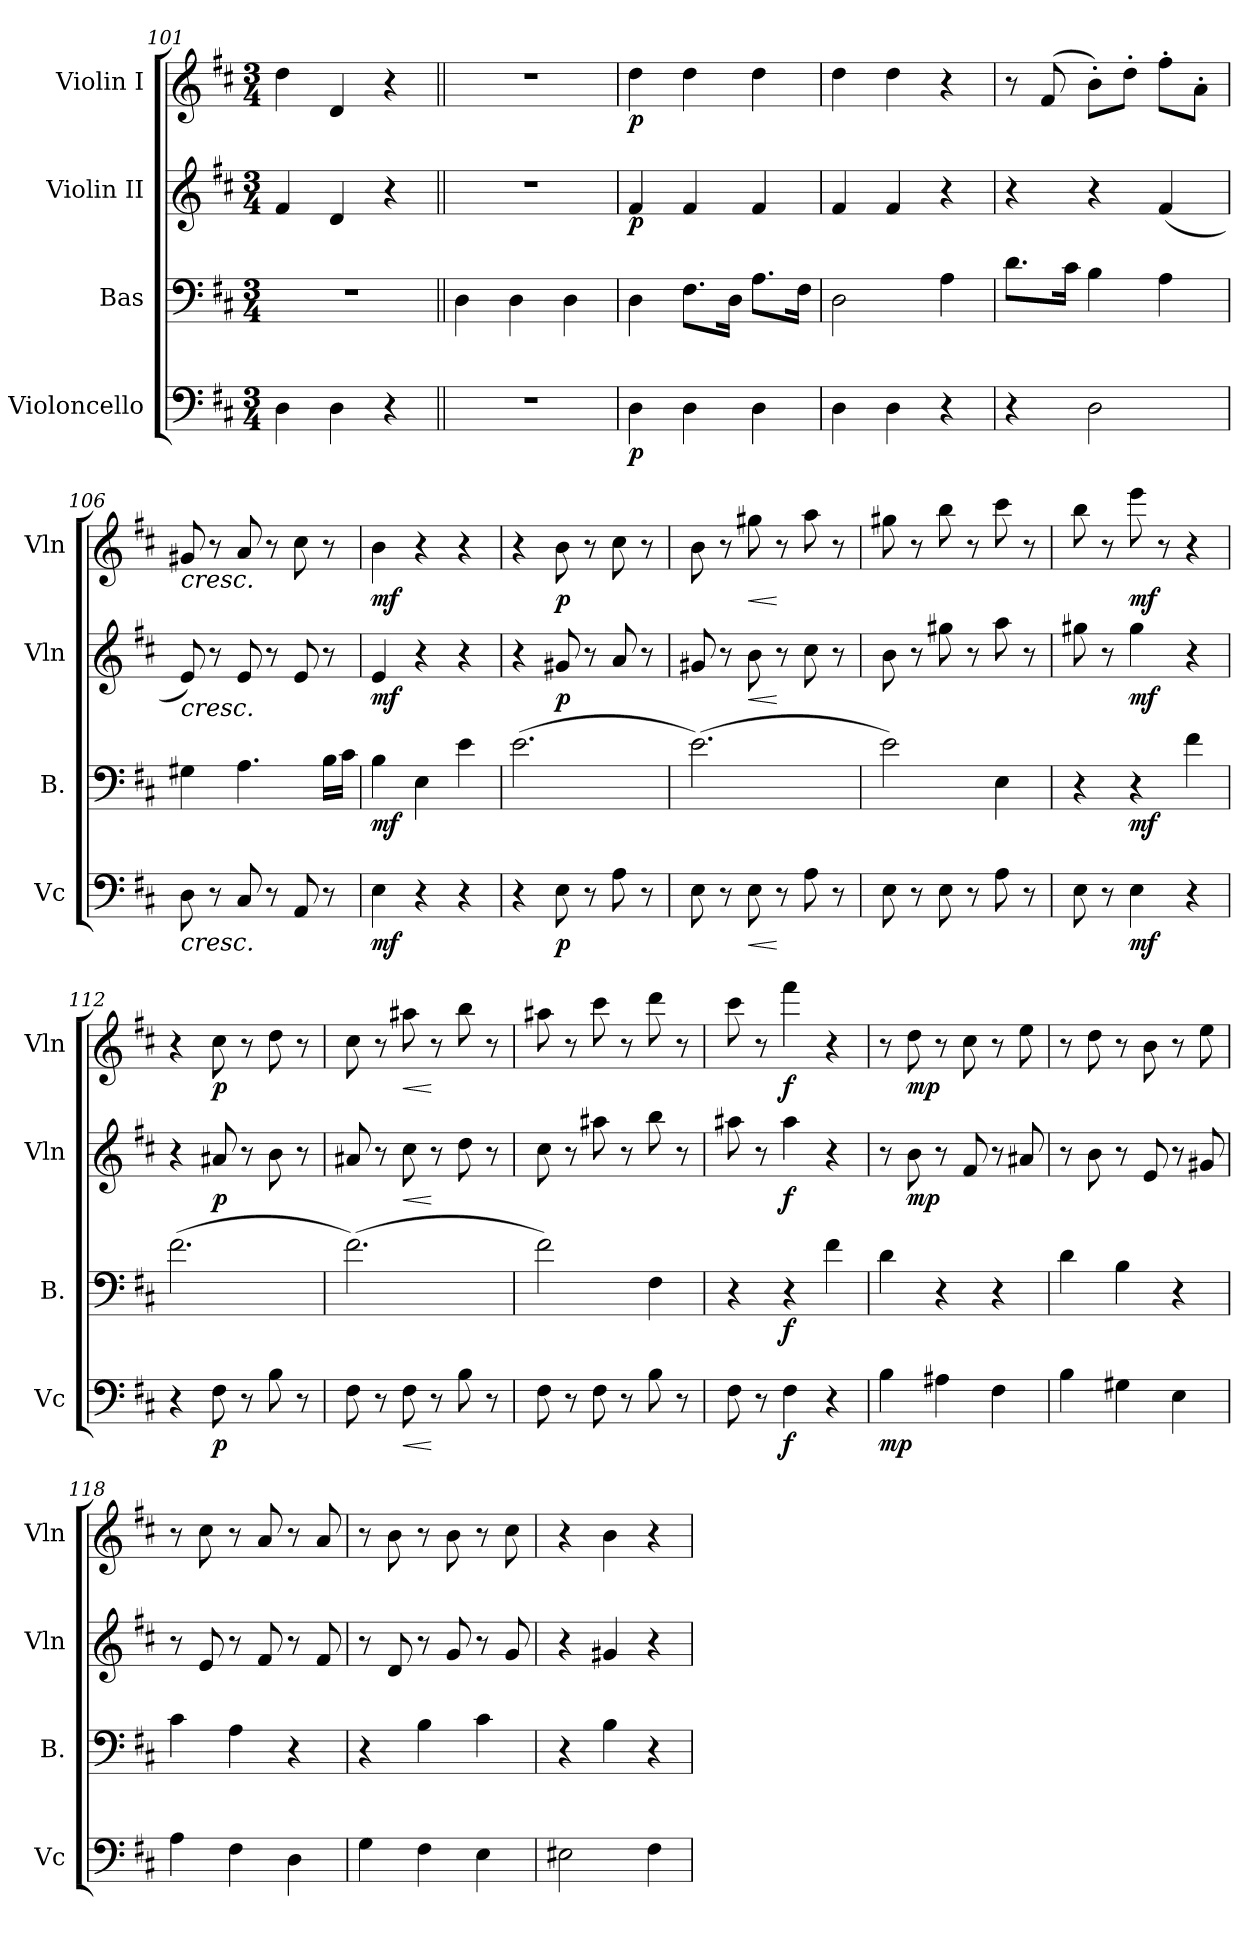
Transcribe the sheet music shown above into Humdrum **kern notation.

**kern	**dynam	**kern	**dynam	**kern	**dynam	**kern	**dynam
*part4	*part4	*part3	*part3	*part2	*part2	*part1	*part1
*staff4	*staff4	*staff3	*staff3	*staff2	*staff2	*staff1	*staff1
*I"Violoncello	*	*I"Bas	*	*I"Violin II	*	*I"Violin I	*
*I'Vc	*	*I'B.	*	*I'Vln	*	*I'Vln	*
*clefF4	*	*clefF4	*	*clefG2	*	*clefG2	*
*k[f#c#]	*	*k[f#c#]	*	*k[f#c#]	*	*k[f#c#]	*
*M3/4	*	*M3/4	*	*M3/4	*	*M3/4	*
=101	=101	=101	=101	=101	=101	=101	=101
4D\	.	2.r	.	4f#/	.	4dd\	.
4D\	.	.	.	4d/	.	4d/	.
4r	.	.	.	4r	.	4r	.
!!LO:PB:g=z
=102||	=102||	=102||	=102||	=102||	=102||	=102||	=102||
2.r	.	4D\	.	2.r	.	2.r	.
.	.	4D\	.	.	.	.	.
.	.	4D\	.	.	.	.	.
=103	=103	=103	=103	=103	=103	=103	=103
!	!LO:DY:b	!	!	!	!LO:DY:b	!	!LO:DY:b
4D\	p	4D\	.	4f#/	p	4dd\	p
4D\	.	8.F#\L	.	4f#/	.	4dd\	.
.	.	16D\Jk	.	.	.	.	.
4D\	.	8.A\L	.	4f#/	.	4dd\	.
.	.	16F#\Jk	.	.	.	.	.
=104	=104	=104	=104	=104	=104	=104	=104
4D\	.	2D\	.	4f#/	.	4dd\	.
4D\	.	.	.	4f#/	.	4dd\	.
4r	.	4A\	.	4r	.	4r	.
=105	=105	=105	=105	=105	=105	=105	=105
4r	.	8.d\L	.	4r	.	8r	.
.	.	.	.	.	.	(8f#/	.
.	.	16c#\Jk	.	.	.	.	.
2D\	.	4B\	.	4r	.	8b'\L)	.
.	.	.	.	.	.	8dd'\J	.
.	.	4A\	.	(4f#/	.	8ff#'\L	.
.	.	.	.	.	.	8a'\J	.
=106	=106	=106	=106	=106	=106	=106	=106
!	!LO:HP:b	!	!	!	!LO:HP:b	!	!LO:HP:b
8D\	<	4G#X\	.	8e/)	<	8g#X/	<
8r	.	.	.	8r	.	8r	.
8C#/	.	4.A\	.	8e/	.	8a/	.
8r	.	.	.	8r	.	8r	.
8AA/	.	.	.	8e/	.	8cc#\	.
8r	.	16B\LL	.	8r	.	8r	.
.	.	16c#\JJ	.	.	.	.	.
=107	=107	=107	=107	=107	=107	=107	=107
!	!LO:DY:b	!	!LO:DY:b	!	!LO:DY:b	!	!LO:DY:b
4E\	mf	4B\	mf	4e/	mf	4b\	mf
4r	.	4E\	.	4r	.	4r	.
4r	.	4e\	.	4r	.	4r	.
=108	=108	=108	=108	=108	=108	=108	=108
4r	.	(2.e\	.	4r	.	4r	.
!	!LO:DY:b	!	!	!	!LO:DY:b	!	!LO:DY:b
8E\	p	.	.	8g#X/	p	8b\	p
8r	.	.	.	8r	.	8r	.
8A\	.	.	.	8a/	.	8cc#\	.
8r	.	.	.	8r	.	8r	.
!!LO:LB:g=z
=109	=109	=109	=109	=109	=109	=109	=109
8E\	.	(2.e\)	.	8g#X/	.	8b\	.
8r	.	.	.	8r	.	8r	.
!	!LO:HP:b	!	!	!	!LO:HP:b	!	!LO:HP:b
8E\	<	.	.	8b\	<	8gg#X\	<
8r	[	.	.	8r	[	8r	[
8A\	.	.	.	8cc#\	.	8aa\	.
8r	.	.	.	8r	.	8r	.
=110	=110	=110	=110	=110	=110	=110	=110
8E\	.	2e\)	.	8b\	.	8gg#X\	.
8r	.	.	.	8r	.	8r	.
8E\	.	.	.	8gg#X\	.	8bb\	.
8r	.	.	.	8r	.	8r	.
8A\	.	4E\	.	8aa\	.	8ccc#\	.
8r	.	.	.	8r	.	8r	.
=111	=111	=111	=111	=111	=111	=111	=111
8E\	.	4r	.	8gg#X\	.	8bb\	.
8r	.	.	.	8r	.	8r	.
!	!LO:DY:b	!	!LO:DY:b	!	!LO:DY:b	!	!LO:DY:b
4E\	mf	4r	mf	4gg#\	mf	8eee\	mf
.	.	.	.	.	.	8r	.
4r	.	4f#\	.	4r	.	4r	.
=112	=112	=112	=112	=112	=112	=112	=112
4r	.	(2.f#\	.	4r	.	4r	.
!	!LO:DY:b	!	!	!	!LO:DY:b	!	!LO:DY:b
8F#\	p	.	.	8a#X/	p	8cc#\	p
8r	.	.	.	8r	.	8r	.
8B\	.	.	.	8b\	.	8dd\	.
8r	.	.	.	8r	.	8r	.
=113	=113	=113	=113	=113	=113	=113	=113
8F#\	.	(2.f#\)	.	8a#X/	.	8cc#\	.
8r	.	.	.	8r	.	8r	.
!	!LO:HP:b	!	!	!	!LO:HP:b	!	!LO:HP:b
8F#\	<	.	.	8cc#\	<	8aa#X\	<
8r	[	.	.	8r	[	8r	[
8B\	.	.	.	8dd\	.	8bb\	.
8r	.	.	.	8r	.	8r	.
=114	=114	=114	=114	=114	=114	=114	=114
8F#\	.	2f#\)	.	8cc#\	.	8aa#X\	.
8r	.	.	.	8r	.	8r	.
8F#\	.	.	.	8aa#X\	.	8ccc#\	.
8r	.	.	.	8r	.	8r	.
8B\	.	4F#\	.	8bb\	.	8ddd\	.
8r	.	.	.	8r	.	8r	.
!!LO:LB:g=z
=115	=115	=115	=115	=115	=115	=115	=115
8F#\	.	4r	.	8aa#X\	.	8ccc#\	.
8r	.	.	.	8r	.	8r	.
!	!LO:DY:b	!	!LO:DY:b	!	!LO:DY:b	!	!LO:DY:b
4F#\	f	4r	f	4aa#\	f	4fff#\	f
4r	.	4f#\	.	4r	.	4r	.
=116	=116	=116	=116	=116	=116	=116	=116
!	!LO:DY:b	!	!	!	!	!	!
4B\	mp	4d\	.	8r	.	8r	.
!	!	!	!	!	!LO:DY:b	!	!LO:DY:b
.	.	.	.	8b\	mp	8dd\	mp
4A#X\	.	4r	.	8r	.	8r	.
.	.	.	.	8f#/	.	8cc#\	.
4F#\	.	4r	.	8r	.	8r	.
.	.	.	.	8a#X/	.	8ee\	.
=117	=117	=117	=117	=117	=117	=117	=117
4B\	.	4d\	.	8r	.	8r	.
.	.	.	.	8b\	.	8dd\	.
4G#X\	.	4B\	.	8r	.	8r	.
.	.	.	.	8e/	.	8b\	.
4E\	.	4r	.	8r	.	8r	.
.	.	.	.	8g#X/	.	8ee\	.
=118	=118	=118	=118	=118	=118	=118	=118
4A\	.	4c#\	.	8r	.	8r	.
.	.	.	.	8e/	.	8cc#\	.
4F#\	.	4A\	.	8r	.	8r	.
.	.	.	.	8f#/	.	8a/	.
4D\	.	4r	.	8r	.	8r	.
.	.	.	.	8f#/	.	8a/	.
=119	=119	=119	=119	=119	=119	=119	=119
4G\	.	4r	.	8r	.	8r	.
.	.	.	.	8d/	.	8b\	.
4F#\	.	4B\	.	8r	.	8r	.
.	.	.	.	8g/	.	8b\	.
4E\	.	4c#\	.	8r	[	8r	[
.	.	.	.	8g/	.	8cc#\	.
.	[	.	.	.	.	.	.
=120	=120	=120	=120	=120	=120	=120	=120
2E#X\	.	4r	.	4r	.	4r	.
.	.	4B\	.	4g#X/	.	4b\	.
4F#\	.	4r	.	4r	.	4r	.
=	=	=	=	=	=	=	=
*-	*-	*-	*-	*-	*-	*-	*-
